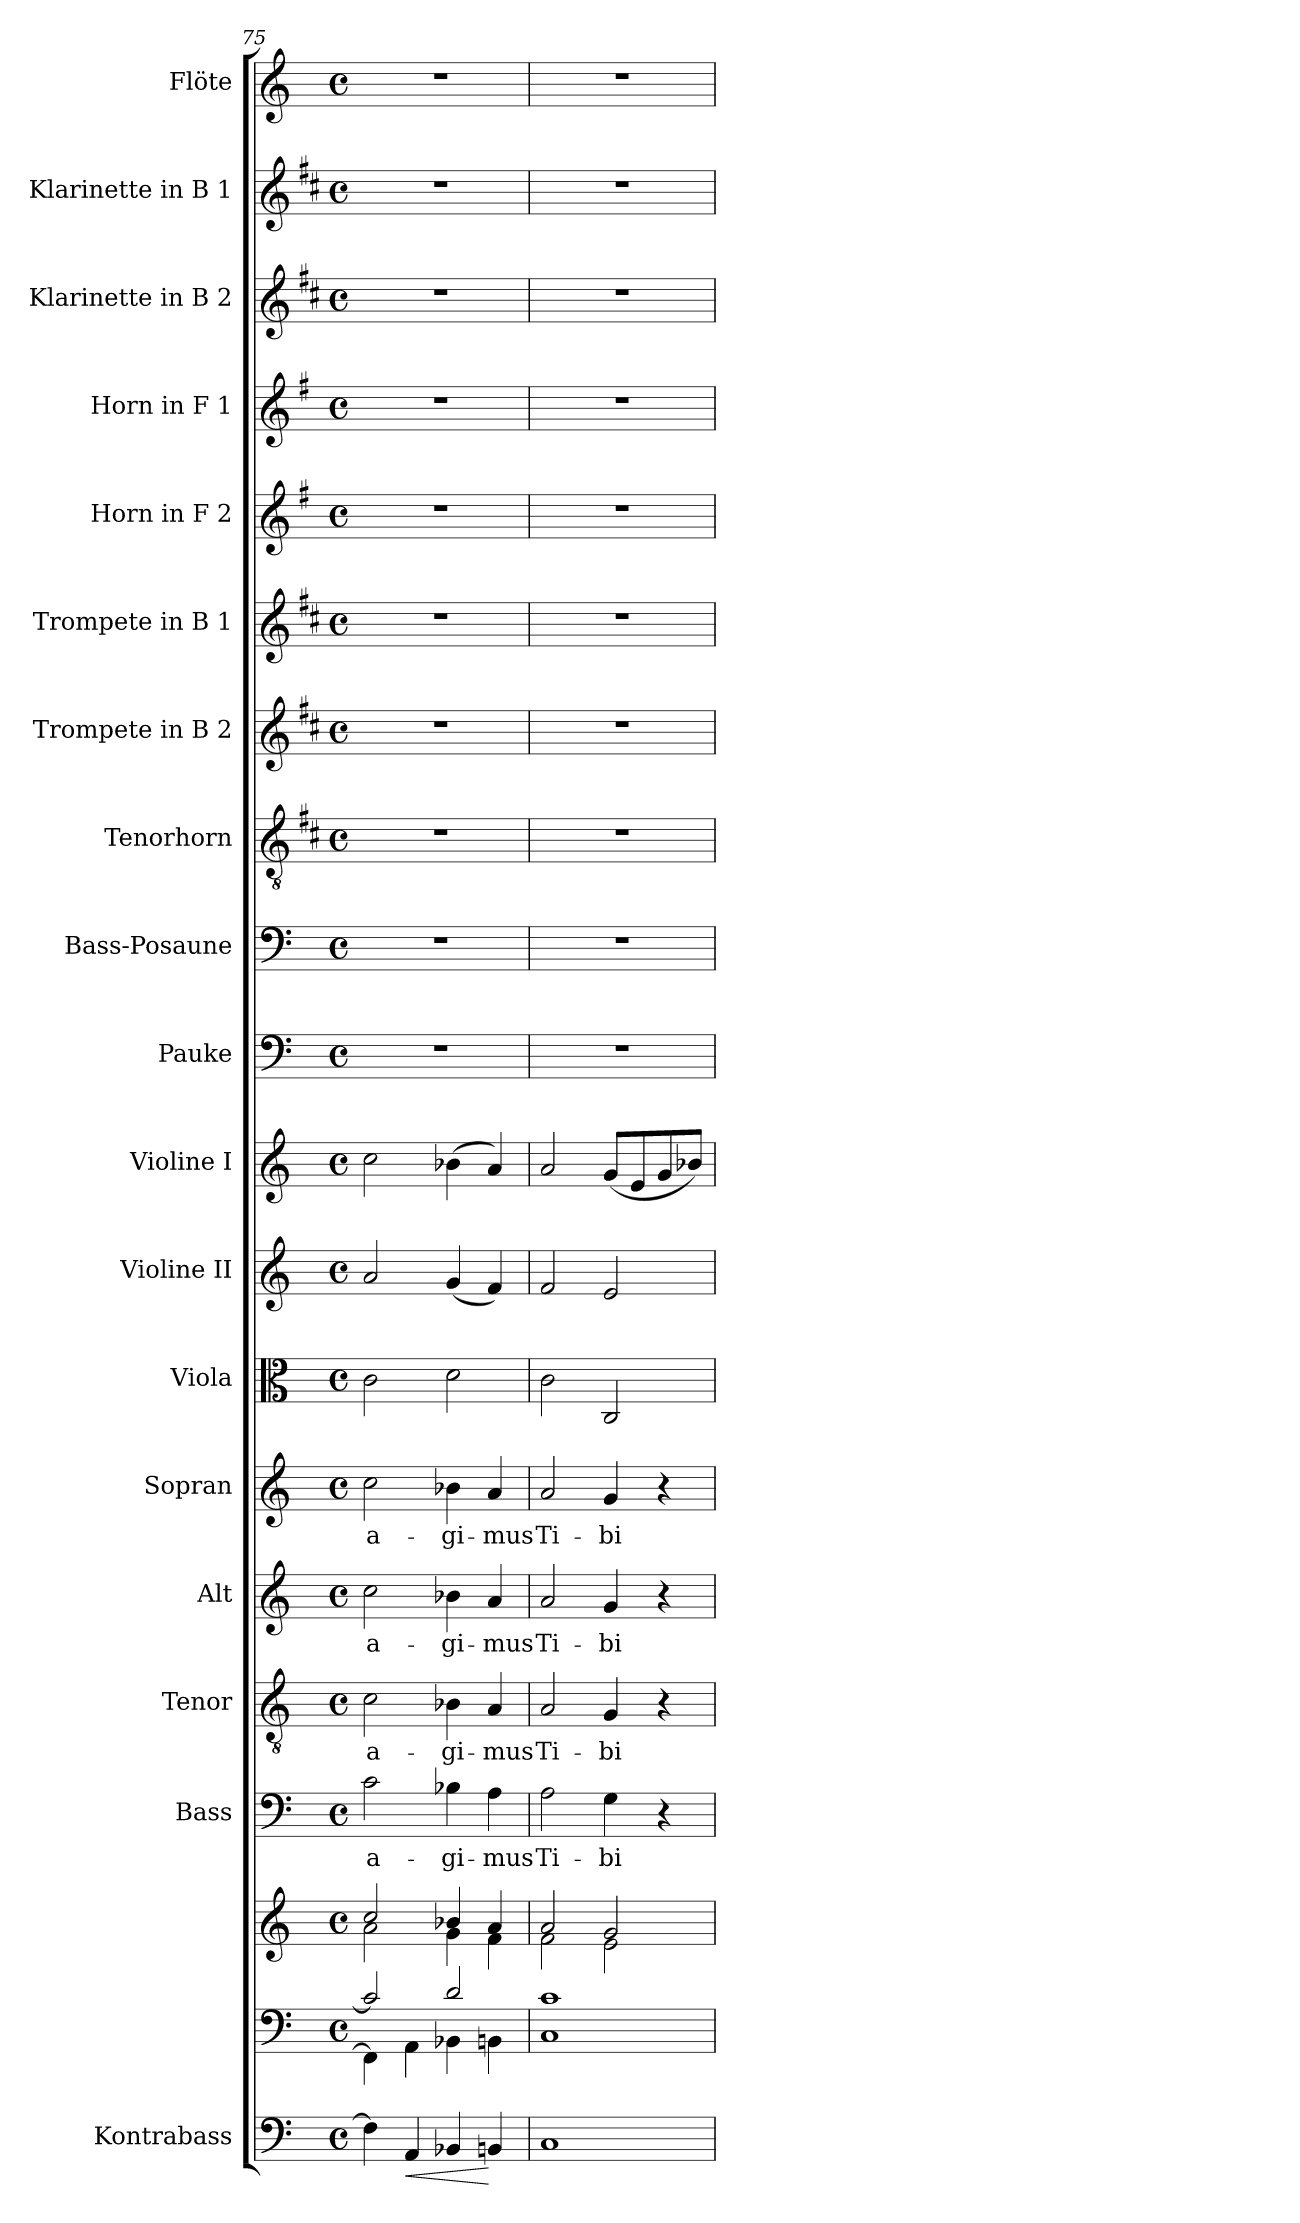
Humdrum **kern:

**kern	**dynam	**kern	**kern	**kern	**text	**kern	**text	**kern	**text	**kern	**text	**kern	**kern	**kern	**kern	**kern	**kern	**kern	**kern	**kern	**kern	**kern	**kern	**kern
*part19	*part19	*part18	*part18	*part17	*part17	*part16	*part16	*part15	*part15	*part14	*part14	*part13	*part12	*part11	*part10	*part9	*part8	*part7	*part6	*part5	*part4	*part3	*part2	*part1
*staff20	*staff20	*staff19	*staff18	*staff17	*staff17	*staff16	*staff16	*staff15	*staff15	*staff14	*staff14	*staff13	*staff12	*staff11	*staff10	*staff9	*staff8	*staff7	*staff6	*staff5	*staff4	*staff3	*staff2	*staff1
*I"Kontrabass	*	*	*	*I"Bass	*	*I"Tenor	*	*I"Alt	*	*I"Sopran	*	*I"Viola	*I"Violine II	*I"Violine I	*I"Pauke	*I"Bass-Posaune	*I"Tenorhorn	*I"Trompete in B 2	*I"Trompete in B 1	*I"Horn in F 2	*I"Horn in F 1	*I"Klarinette in B 2	*I"Klarinette in B 1	*I"Flöte
*I'Kb.	*	*	*	*I'B	*	*I'T	*	*I'A	*	*I'S	*	*I'Vla.	*I'Vl. II	*I'Vl. I	*I'Pk.	*I'B. Pos.	*I'T	*	*	*I'Hrn. 2	*I'Hrn. 1	*	*	*I'Fl.
*clefF4	*	*clefF4	*clefG2	*clefF4	*	*clefGv2	*	*clefG2	*	*clefG2	*	*clefC3	*clefG2	*clefG2	*clefF4	*clefF4	*clefGv2	*clefG2	*clefG2	*clefG2	*clefG2	*clefG2	*clefG2	*clefG2
*ITrd7c12	*	*	*	*	*	*	*	*	*	*	*	*	*	*	*	*	*ITrd1c2	*ITrd1c2	*ITrd1c2	*ITrd4c7	*ITrd4c7	*ITrd1c2	*ITrd1c2	*
*k[]	*	*k[]	*k[]	*k[]	*	*k[]	*	*k[]	*	*k[]	*	*k[]	*k[]	*k[]	*k[]	*k[]	*k[]	*k[]	*k[]	*k[]	*k[]	*k[]	*k[]	*k[]
*C:	*	*C:	*C:	*C:	*	*C:	*	*C:	*	*C:	*	*C:	*C:	*C:	*C:	*C:	*C:	*C:	*C:	*C:	*C:	*C:	*C:	*C:
*M4/4	*	*M4/4	*M4/4	*M4/4	*	*M4/4	*	*M4/4	*	*M4/4	*	*M4/4	*M4/4	*M4/4	*M4/4	*M4/4	*M4/4	*M4/4	*M4/4	*M4/4	*M4/4	*M4/4	*M4/4	*M4/4
*met(c)	*	*met(c)	*met(c)	*met(c)	*	*met(c)	*	*met(c)	*	*met(c)	*	*met(c)	*met(c)	*met(c)	*met(c)	*met(c)	*met(c)	*met(c)	*met(c)	*met(c)	*met(c)	*met(c)	*met(c)	*met(c)
=75	=75	=75	=75	=75	=75	=75	=75	=75	=75	=75	=75	=75	=75	=75	=75	=75	=75	=75	=75	=75	=75	=75	=75	=75
*	*	*^	*^	*	*	*	*	*	*	*	*	*	*	*	*	*	*	*	*	*	*	*	*	*
!	!	!	!	!	!	!	!LO:LY:b	!	!LO:LY:b	!	!LO:LY:b	!	!LO:LY:b	!	!	!	!	!	!	!	!	!	!	!	!	!
4FF\]	.	2c/]	4FF\]	2cc/	2a\	2c\	a-	2c\	a-	2cc\	a-	2cc\	a-	2c\	2a/	2cc\	1r	1r	1r	1r	1r	1r	1r	1r	1r	1r
!	!LO:HP:b	!	!	!	!	!	!	!	!	!	!	!	!	!	!	!	!	!	!	!	!	!	!	!	!	!
4AAA/	<	.	4AA\	.	.	.	.	.	.	.	.	.	.	.	.	.	.	.	.	.	.	.	.	.	.	.
!	!	!	!	!	!	!	!LO:LY:b	!	!LO:LY:b	!	!LO:LY:b	!	!LO:LY:b	!	!	!	!	!	!	!	!	!	!	!	!	!
4BBB-X/	.	2d/	4BB-X\	4b-X/	4g\	4B-X\	-gi-	4B-X\	-gi-	4b-X\	-gi-	4b-X\	-gi-	2d\	(<4g/	(>4b-X\	.	.	.	.	.	.	.	.	.	.
!	!	!	!	!	!	!	!LO:LY:b	!	!LO:LY:b	!	!LO:LY:b	!	!LO:LY:b	!	!	!	!	!	!	!	!	!	!	!	!	!
4BBBn/	[	.	4BBn\	4a/	4f\	4A\	-mus	4A/	-mus	4a/	-mus	4a/	-mus	.	4f/)	4a/)	.	.	.	.	.	.	.	.	.	.
=76	=76	=76	=76	=76	=76	=76	=76	=76	=76	=76	=76	=76	=76	=76	=76	=76	=76	=76	=76	=76	=76	=76	=76	=76	=76	=76
!	!	!	!	!	!	!	!LO:LY:b	!	!LO:LY:b	!	!LO:LY:b	!	!LO:LY:b	!	!	!	!	!	!	!	!	!	!	!	!	!
1CC	.	1c	1C	2a/	2f\	2A\	Ti-	2A/	Ti-	2a/	Ti-	2a/	Ti-	2c\	2f/	2a/	1r	1r	1r	1r	1r	1r	1r	1r	1r	1r
!	!	!	!	!	!	!	!LO:LY:b	!	!LO:LY:b	!	!LO:LY:b	!	!LO:LY:b	!	!	!	!	!	!	!	!	!	!	!	!	!
.	.	.	.	2g/	2e\	4G\	-bi	4G/	-bi	4g/	-bi	4g/	-bi	2C/	2e/	(<8g/L	.	.	.	.	.	.	.	.	.	.
.	.	.	.	.	.	.	.	.	.	.	.	.	.	.	.	8e/	.	.	.	.	.	.	.	.	.	.
.	.	.	.	.	.	4r	.	4r	.	4r	.	4r	.	.	.	8g/	.	.	.	.	.	.	.	.	.	.
.	.	.	.	.	.	.	.	.	.	.	.	.	.	.	.	8b-X/J)	.	.	.	.	.	.	.	.	.	.
*	*	*v	*v	*	*	*	*	*	*	*	*	*	*	*	*	*	*	*	*	*	*	*	*	*	*	*
*	*	*	*v	*v	*	*	*	*	*	*	*	*	*	*	*	*	*	*	*	*	*	*	*	*	*
=	=	=	=	=	=	=	=	=	=	=	=	=	=	=	=	=	=	=	=	=	=	=	=	=
*-	*-	*-	*-	*-	*-	*-	*-	*-	*-	*-	*-	*-	*-	*-	*-	*-	*-	*-	*-	*-	*-	*-	*-	*-
